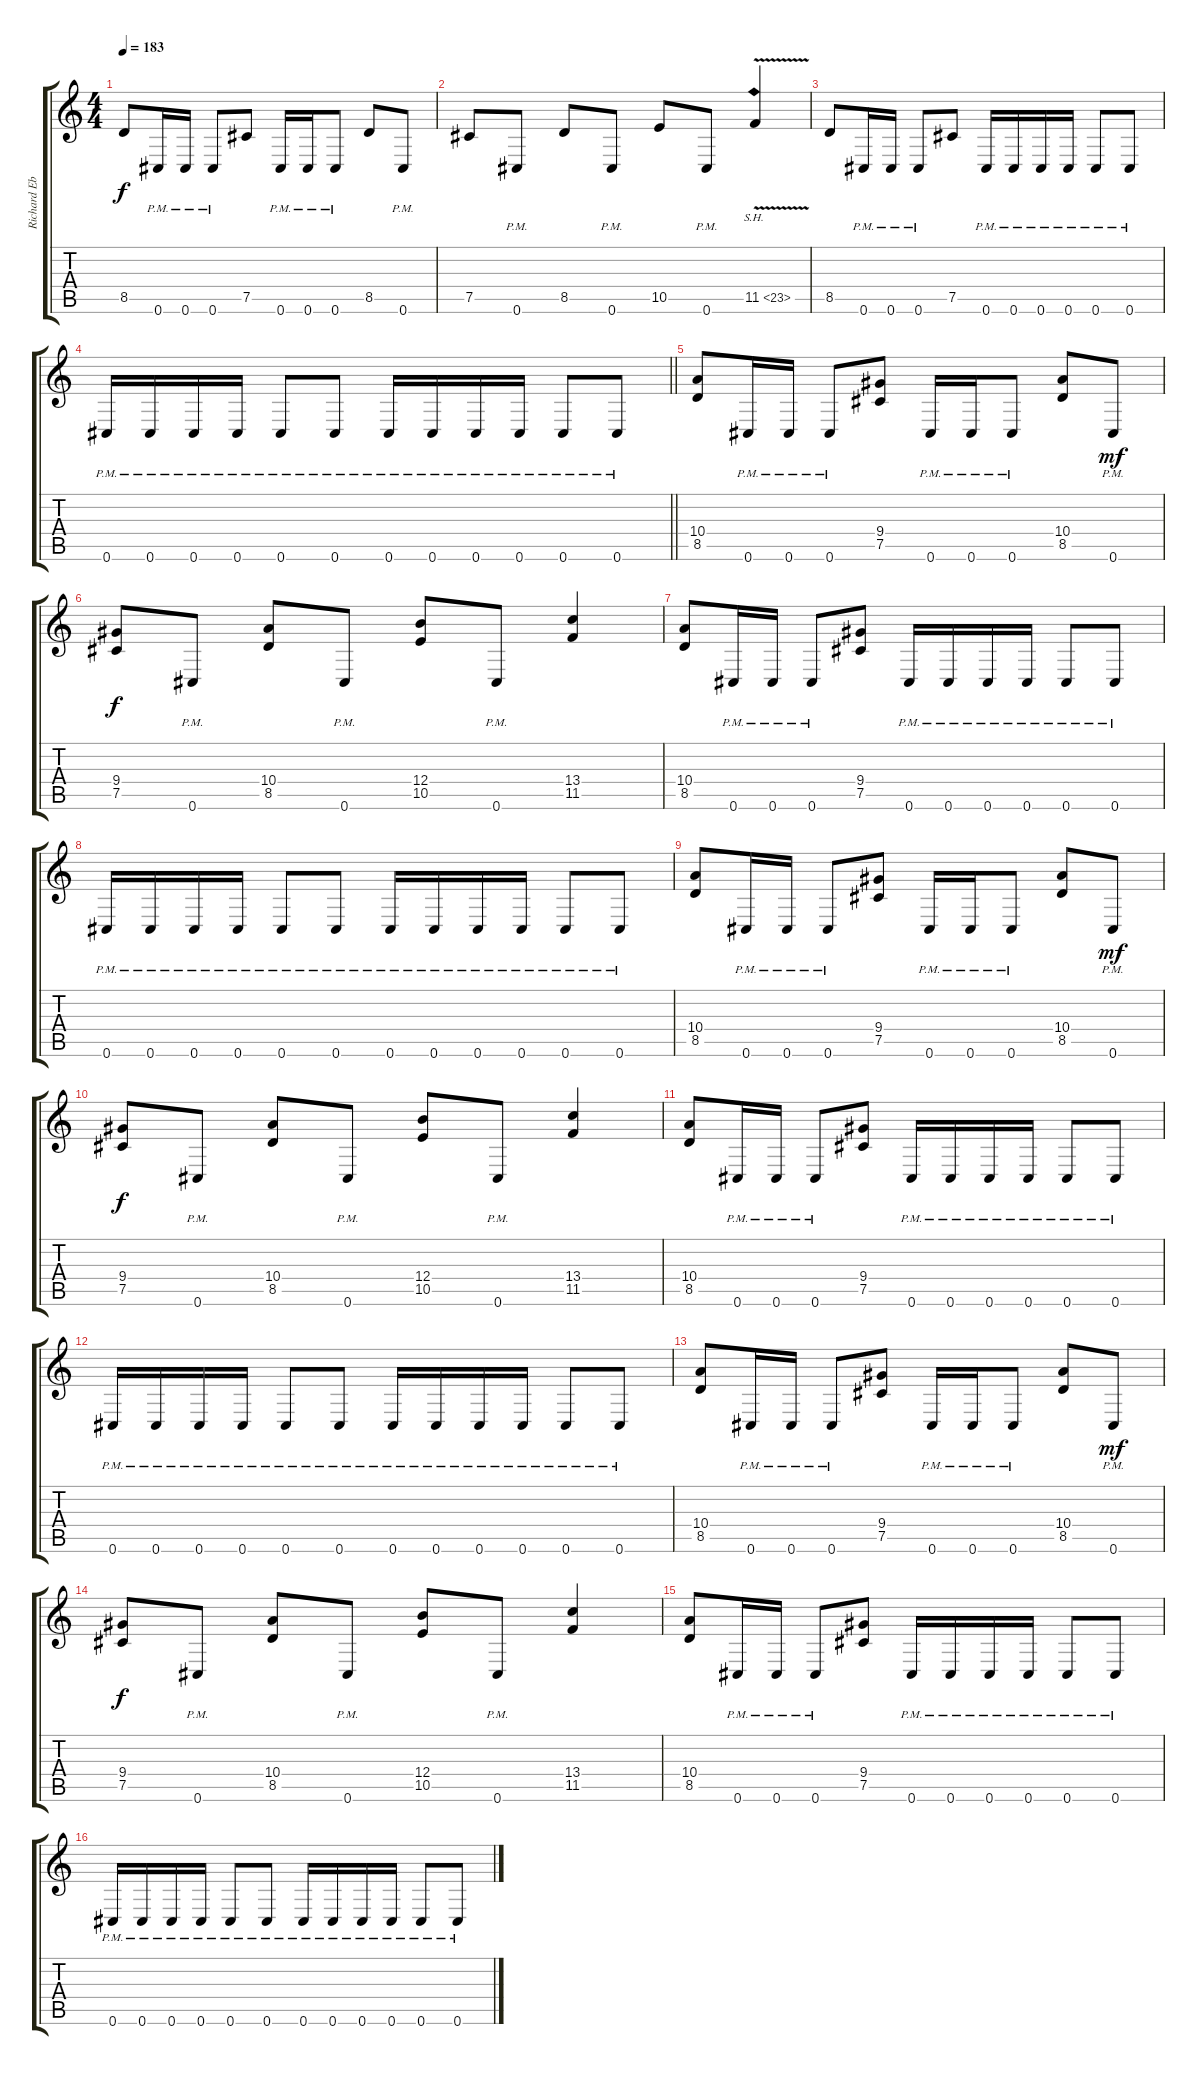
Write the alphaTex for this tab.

\track ("Richard Ebisch (Lead)" "Richard Eb") {instrument distortionguitar}
\staff {score tabs}
\tuning (Db4 Ab3 E3 B2 Gb2 Db2) {hide}
\ts (4 4)
\tempo 183
\clef g2
\ks c
8.5.8{dy f} 0.6{pm}.16 0.6{pm}.16 0.6{pm}.8 7.5.8 0.6{pm}.16 0.6{pm}.16 0.6{pm}.8 8.5.8 0.6{pm}.8 |
7.5.8 0.6{pm}.8 8.5.8 0.6{pm}.8 10.5.8 0.6{pm}.8 11.5{sh 12 v}.4 |
8.5.8 0.6{pm}.16 0.6{pm}.16 0.6{pm}.8 7.5.8 0.6{pm}.16 0.6{pm}.16 0.6{pm}.16 0.6{pm}.16 0.6{pm}.8 0.6{pm}.8 |
\barLineRight lightlight
0.6{pm}.16 0.6{pm}.16 0.6{pm}.16 0.6{pm}.16 0.6{pm}.8 0.6{pm}.8 0.6{pm}.16 0.6{pm}.16 0.6{pm}.16 0.6{pm}.16 0.6{pm}.8 0.6{pm}.8 |
(10.4 8.5).8 0.6{pm}.16 0.6{pm}.16 0.6{pm}.8 (9.4 7.5).8 0.6{pm}.16 0.6{pm}.16 0.6{pm}.8 (10.4 8.5).8 0.6{pm}.8{dy mf} |
(9.4 7.5).8{dy f} 0.6{pm}.8 (10.4 8.5).8 0.6{pm}.8 (12.4 10.5).8 0.6{pm}.8 (13.4 11.5).4 |
(10.4 8.5).8 0.6{pm}.16 0.6{pm}.16 0.6{pm}.8 (9.4 7.5).8 0.6{pm}.16 0.6{pm}.16 0.6{pm}.16 0.6{pm}.16 0.6{pm}.8 0.6{pm}.8 |
0.6{pm}.16 0.6{pm}.16 0.6{pm}.16 0.6{pm}.16 0.6{pm}.8 0.6{pm}.8 0.6{pm}.16 0.6{pm}.16 0.6{pm}.16 0.6{pm}.16 0.6{pm}.8 0.6{pm}.8 |
(10.4 8.5).8 0.6{pm}.16 0.6{pm}.16 0.6{pm}.8 (9.4 7.5).8 0.6{pm}.16 0.6{pm}.16 0.6{pm}.8 (10.4 8.5).8 0.6{pm}.8{dy mf} |
(9.4 7.5).8{dy f} 0.6{pm}.8 (10.4 8.5).8 0.6{pm}.8 (12.4 10.5).8 0.6{pm}.8 (13.4 11.5).4 |
(10.4 8.5).8 0.6{pm}.16 0.6{pm}.16 0.6{pm}.8 (9.4 7.5).8 0.6{pm}.16 0.6{pm}.16 0.6{pm}.16 0.6{pm}.16 0.6{pm}.8 0.6{pm}.8 |
0.6{pm}.16 0.6{pm}.16 0.6{pm}.16 0.6{pm}.16 0.6{pm}.8 0.6{pm}.8 0.6{pm}.16 0.6{pm}.16 0.6{pm}.16 0.6{pm}.16 0.6{pm}.8 0.6{pm}.8 |
(10.4 8.5).8 0.6{pm}.16 0.6{pm}.16 0.6{pm}.8 (9.4 7.5).8 0.6{pm}.16 0.6{pm}.16 0.6{pm}.8 (10.4 8.5).8 0.6{pm}.8{dy mf} |
(9.4 7.5).8{dy f} 0.6{pm}.8 (10.4 8.5).8 0.6{pm}.8 (12.4 10.5).8 0.6{pm}.8 (13.4 11.5).4 |
(10.4 8.5).8 0.6{pm}.16 0.6{pm}.16 0.6{pm}.8 (9.4 7.5).8 0.6{pm}.16 0.6{pm}.16 0.6{pm}.16 0.6{pm}.16 0.6{pm}.8 0.6{pm}.8 |
0.6{pm}.16 0.6{pm}.16 0.6{pm}.16 0.6{pm}.16 0.6{pm}.8 0.6{pm}.8 0.6{pm}.16 0.6{pm}.16 0.6{pm}.16 0.6{pm}.16 0.6{pm}.8 0.6{pm}.8
